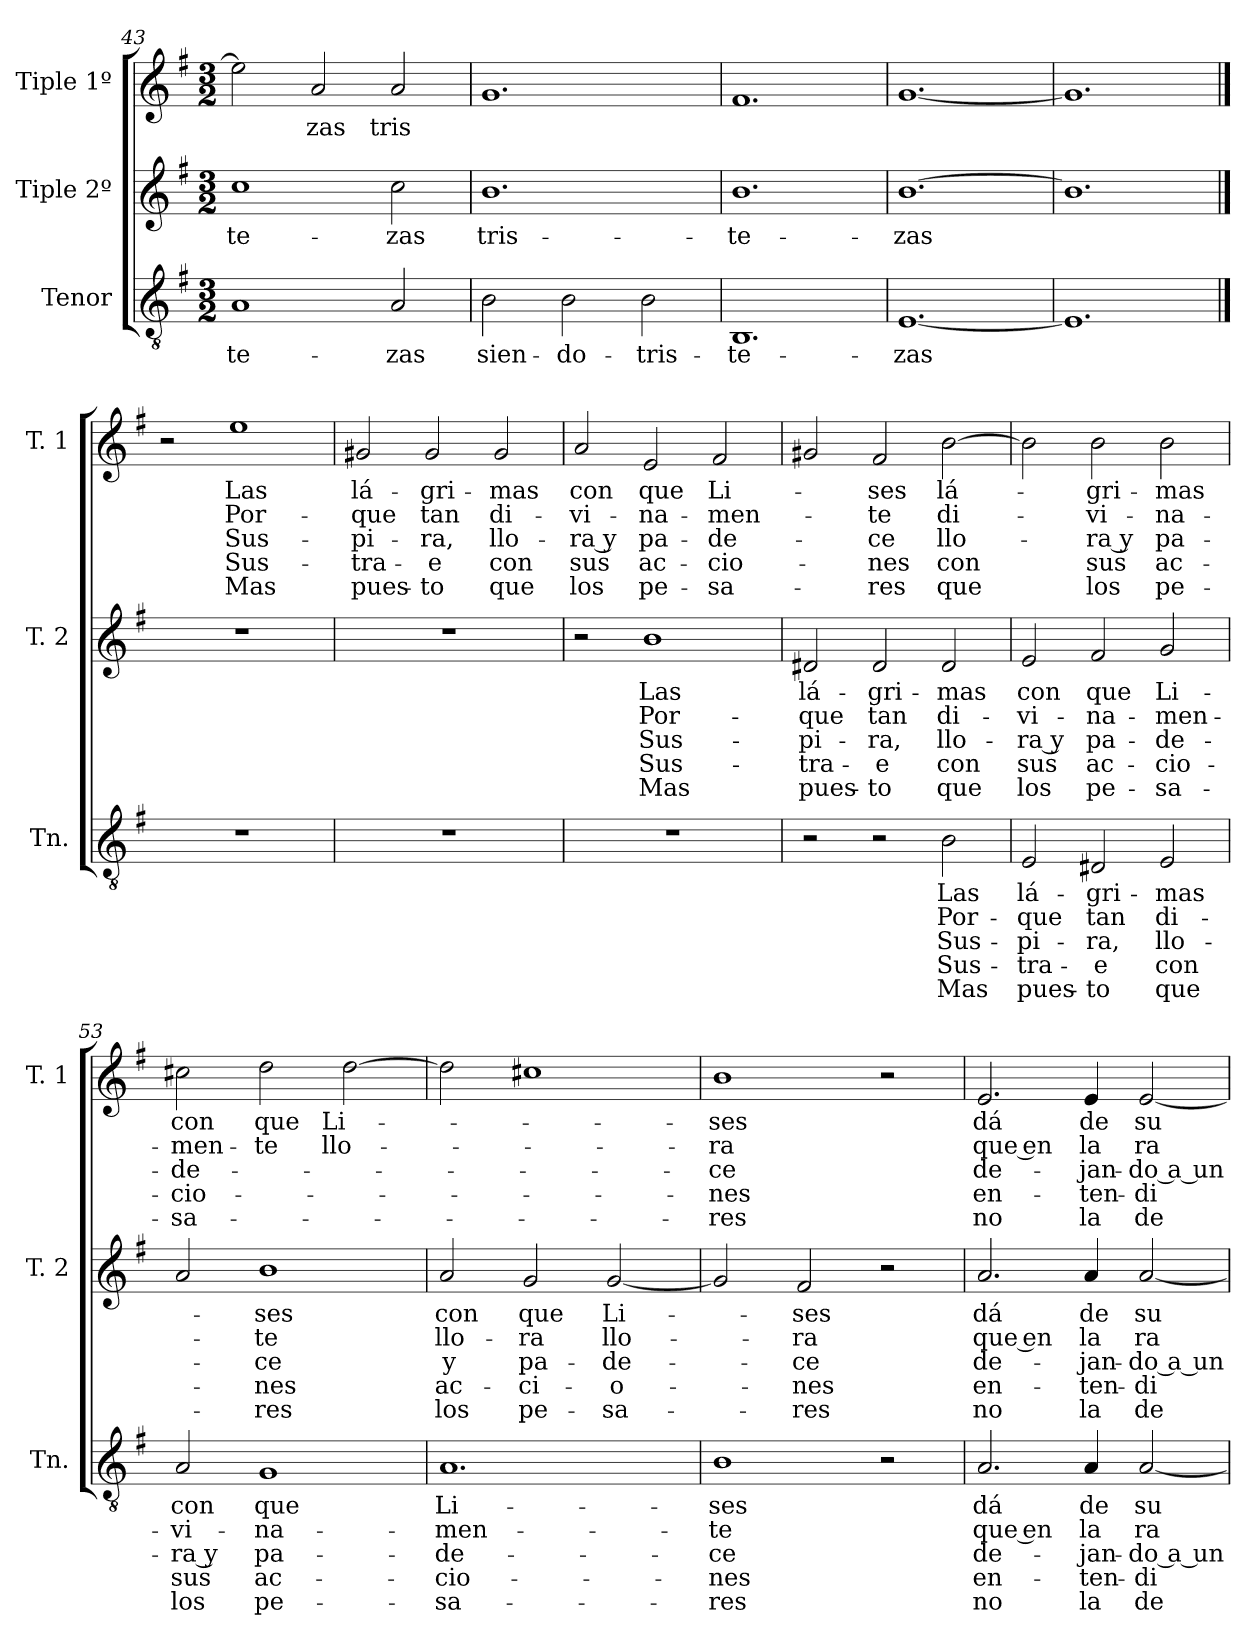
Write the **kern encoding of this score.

**kern	**text	**text	**text	**text	**text	**kern	**text	**text	**text	**text	**text	**kern	**text	**text	**text	**text	**text
*part3	*part3	*part3	*part3	*part3	*part3	*part2	*part2	*part2	*part2	*part2	*part2	*part1	*part1	*part1	*part1	*part1	*part1
*staff3	*staff3	*staff3	*staff3	*staff3	*staff3	*staff2	*staff2	*staff2	*staff2	*staff2	*staff2	*staff1	*staff1	*staff1	*staff1	*staff1	*staff1
*I"Tenor	*	*	*	*	*	*I"Tiple 2º	*	*	*	*	*	*I"Tiple 1º	*	*	*	*	*
*I'Tn.	*	*	*	*	*	*I'T. 2	*	*	*	*	*	*I'T. 1	*	*	*	*	*
*clefGv2	*	*	*	*	*	*clefG2	*	*	*	*	*	*clefG2	*	*	*	*	*
*k[f#]	*	*	*	*	*	*k[f#]	*	*	*	*	*	*k[f#]	*	*	*	*	*
*M3/2	*	*	*	*	*	*M3/2	*	*	*	*	*	*M3/2	*	*	*	*	*
=43	=43	=43	=43	=43	=43	=43	=43	=43	=43	=43	=43	=43	=43	=43	=43	=43	=43
1A	-te-	.	.	.	.	1cc	-te-	.	.	.	.	2ee]	.	.	.	.	.
.	.	.	.	.	.	.	.	.	.	.	.	2a	-zas	.	.	.	.
2A	-zas	.	.	.	.	2cc	-zas	.	.	.	.	2a	tris	.	.	.	.
=44	=44	=44	=44	=44	=44	=44	=44	=44	=44	=44	=44	=44	=44	=44	=44	=44	=44
2B	sien-	.	.	.	.	1.b	tris-	.	.	.	.	1.g	.	.	.	.	.
2B	-do-	.	.	.	.	.	.	.	.	.	.	.	.	.	.	.	.
2B	-tris-	.	.	.	.	.	.	.	.	.	.	.	.	.	.	.	.
=45	=45	=45	=45	=45	=45	=45	=45	=45	=45	=45	=45	=45	=45	=45	=45	=45	=45
1.BB	-te-	.	.	.	.	1.b	-te-	.	.	.	.	1.f#	.	.	.	.	.
=46	=46	=46	=46	=46	=46	=46	=46	=46	=46	=46	=46	=46	=46	=46	=46	=46	=46
[1.E	-zas	.	.	.	.	[1.b	-zas	.	.	.	.	[1.g	.	.	.	.	.
=47	=47	=47	=47	=47	=47	=47	=47	=47	=47	=47	=47	=47	=47	=47	=47	=47	=47
1.E]	.	.	.	.	.	1.b]	.	.	.	.	.	1.g]	.	.	.	.	.
!!LO:LB:g=z
==48	==48	==48	==48	==48	==48	==48	==48	==48	==48	==48	==48	==48	==48	==48	==48	==48	==48
1.r	.	.	.	.	.	1.r	.	.	.	.	.	2r	.	.	.	.	.
.	.	.	.	.	.	.	.	.	.	.	.	1ee	Las	Por-	Sus-	Sus-	Mas
=49	=49	=49	=49	=49	=49	=49	=49	=49	=49	=49	=49	=49	=49	=49	=49	=49	=49
1.r	.	.	.	.	.	1.r	.	.	.	.	.	2g#X	lá-	-que	-pi-	-tra-	pues-
.	.	.	.	.	.	.	.	.	.	.	.	2g#	-gri-	tan	-ra,	-e	-to
.	.	.	.	.	.	.	.	.	.	.	.	2g#	-mas	di-	llo-	con	que
=50	=50	=50	=50	=50	=50	=50	=50	=50	=50	=50	=50	=50	=50	=50	=50	=50	=50
1.r	.	.	.	.	.	2r	.	.	.	.	.	2a	con	-vi-	-ra y	sus	los
.	.	.	.	.	.	1b	Las	Por-	Sus-	Sus-	Mas	2e	que	-na-	pa-	ac-	pe-
.	.	.	.	.	.	.	.	.	.	.	.	2f#	Li-	-men-	-de-	-cio-	-sa-
=51	=51	=51	=51	=51	=51	=51	=51	=51	=51	=51	=51	=51	=51	=51	=51	=51	=51
2r	.	.	.	.	.	2d#X	lá-	-que	-pi-	-tra-	pues-	2g#X	.	.	.	.	.
2r	.	.	.	.	.	2d#	-gri-	tan	-ra,	-e	-to	2f#	-ses	-te	-ce	-nes	-res
2B	Las	Por-	Sus-	Sus-	Mas	2d#	-mas	di-	llo-	con	que	[2b	lá-	di-	llo-	con	que
=52	=52	=52	=52	=52	=52	=52	=52	=52	=52	=52	=52	=52	=52	=52	=52	=52	=52
2E	lá-	-que	-pi-	-tra-	pues-	2e	con	-vi-	-ra y	sus	los	2b]	.	.	.	.	.
2D#X	-gri-	tan	-ra,	-e	-to	2f#	que	-na-	pa-	ac-	pe-	2b	-gri-	-vi-	-ra y	sus	los
2E	-mas	di-	llo-	con	que	2g	Li-	-men-	-de-	-cio-	-sa-	2b	-mas	-na-	pa-	ac-	pe-
=53	=53	=53	=53	=53	=53	=53	=53	=53	=53	=53	=53	=53	=53	=53	=53	=53	=53
2A	con	-vi-	-ra y	sus	los	2a	.	.	.	.	.	2cc#X	con	-men-	-de-	-cio-	-sa-
1G	que	-na-	pa-	ac-	pe-	1b	-ses	-te	-ce	-nes	-res	2dd	que	-te	.	.	.
.	.	.	.	.	.	.	.	.	.	.	.	[2dd	Li-	llo-	.	.	.
=54	=54	=54	=54	=54	=54	=54	=54	=54	=54	=54	=54	=54	=54	=54	=54	=54	=54
1.A	Li-	-men-	-de-	-cio-	-sa-	2a	con	llo-	y	ac-	los	2dd]	.	.	.	.	.
.	.	.	.	.	.	2g	que	-ra	pa-	-ci-	pe-	1cc#X	.	.	.	.	.
.	.	.	.	.	.	[2g	Li-	llo-	-de-	-o-	-sa-	.	.	.	.	.	.
=55	=55	=55	=55	=55	=55	=55	=55	=55	=55	=55	=55	=55	=55	=55	=55	=55	=55
1B	-ses	-te	-ce	-nes	-res	2g]	.	.	.	.	.	1b	-ses	-ra	-ce	-nes	-res
.	.	.	.	.	.	2f#	-ses	-ra	-ce	-nes	-res	.	.	.	.	.	.
2r	.	.	.	.	.	2r	.	.	.	.	.	2r	.	.	.	.	.
=56	=56	=56	=56	=56	=56	=56	=56	=56	=56	=56	=56	=56	=56	=56	=56	=56	=56
2.A	dá	que en	de-	en-	no	2.a	dá	que en	de-	en-	no	2.e	dá	que en	de-	en-	no
4A	de	la	-jan-	-ten-	la	4a	de	la	-jan-	-ten-	la	4e	de	la	-jan-	-ten-	la
[2A	su	ra-	-do a un	-di-	de-	[2a	su	ra-	-do a un	-di-	de-	[2e	su	ra-	-do a un	-di-	de-
=	=	=	=	=	=	=	=	=	=	=	=	=	=	=	=	=	=
*-	*-	*-	*-	*-	*-	*-	*-	*-	*-	*-	*-	*-	*-	*-	*-	*-	*-
